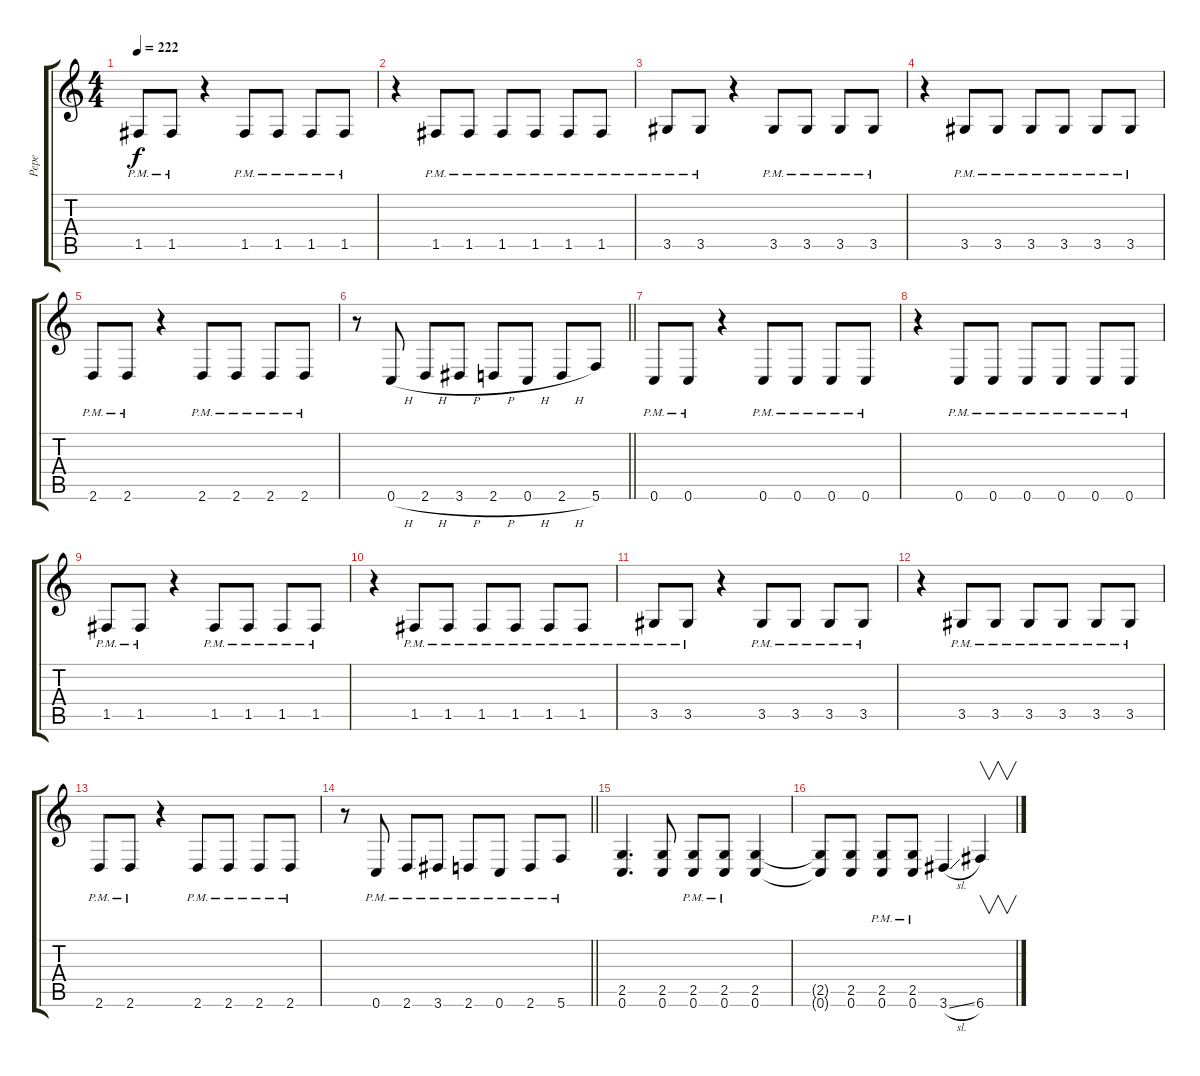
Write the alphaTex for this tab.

\track ("Pepe" "Pepe") {instrument distortionguitar}
\staff {score tabs}
\tuning (C4 G3 Eb3 Bb2 F2 C2) {hide}
\ts (4 4)
\tempo 222
\clef g2
\ks c
1.5{pm}.8{dy f} 1.5{pm}.8 r.4 1.5{pm}.8 1.5{pm}.8 1.5{pm}.8 1.5{pm}.8 |
r.4 1.5{pm}.8 1.5{pm}.8 1.5{pm}.8 1.5{pm}.8 1.5{pm}.8 1.5{pm}.8 |
3.5{pm}.8 3.5{pm}.8 r.4 3.5{pm}.8 3.5{pm}.8 3.5{pm}.8 3.5{pm}.8 |
r.4 3.5{pm}.8 3.5{pm}.8 3.5{pm}.8 3.5{pm}.8 3.5{pm}.8 3.5{pm}.8 |
2.6{pm}.8 2.6{pm}.8 r.4 2.6{pm}.8 2.6{pm}.8 2.6{pm}.8 2.6{pm}.8 |
\barLineRight lightlight
r.8 0.6{h}.8 2.6{h}.8 3.6{h}.8 2.6{h}.8 0.6{h}.8 2.6{h}.8 5.6.8 |
0.6{pm}.8 0.6{pm}.8 r.4 0.6{pm}.8 0.6{pm}.8 0.6{pm}.8 0.6{pm}.8 |
r.4 0.6{pm}.8 0.6{pm}.8 0.6{pm}.8 0.6{pm}.8 0.6{pm}.8 0.6{pm}.8 |
1.5{pm}.8 1.5{pm}.8 r.4 1.5{pm}.8 1.5{pm}.8 1.5{pm}.8 1.5{pm}.8 |
r.4 1.5{pm}.8 1.5{pm}.8 1.5{pm}.8 1.5{pm}.8 1.5{pm}.8 1.5{pm}.8 |
3.5{pm}.8 3.5{pm}.8 r.4 3.5{pm}.8 3.5{pm}.8 3.5{pm}.8 3.5{pm}.8 |
r.4 3.5{pm}.8 3.5{pm}.8 3.5{pm}.8 3.5{pm}.8 3.5{pm}.8 3.5{pm}.8 |
2.6{pm}.8 2.6{pm}.8 r.4 2.6{pm}.8 2.6{pm}.8 2.6{pm}.8 2.6{pm}.8 |
\barLineRight lightlight
r.8 0.6{pm}.8 2.6{pm}.8 3.6{pm}.8 2.6{pm}.8 0.6{pm}.8 2.6{pm}.8 5.6{pm}.8 |
\section ("" "")
(2.5 0.6).4{d} (2.5 0.6).8 (2.5{pm} 0.6{pm}).8 (2.5{pm} 0.6{pm}).8 (2.5 0.6).4 |
(2.5{t} 0.6{t}).8 (2.5 0.6).8 (2.5{pm} 0.6{pm}).8 (2.5{pm} 0.6{pm}).8 3.6{sl}.4 6.6.4{v}
